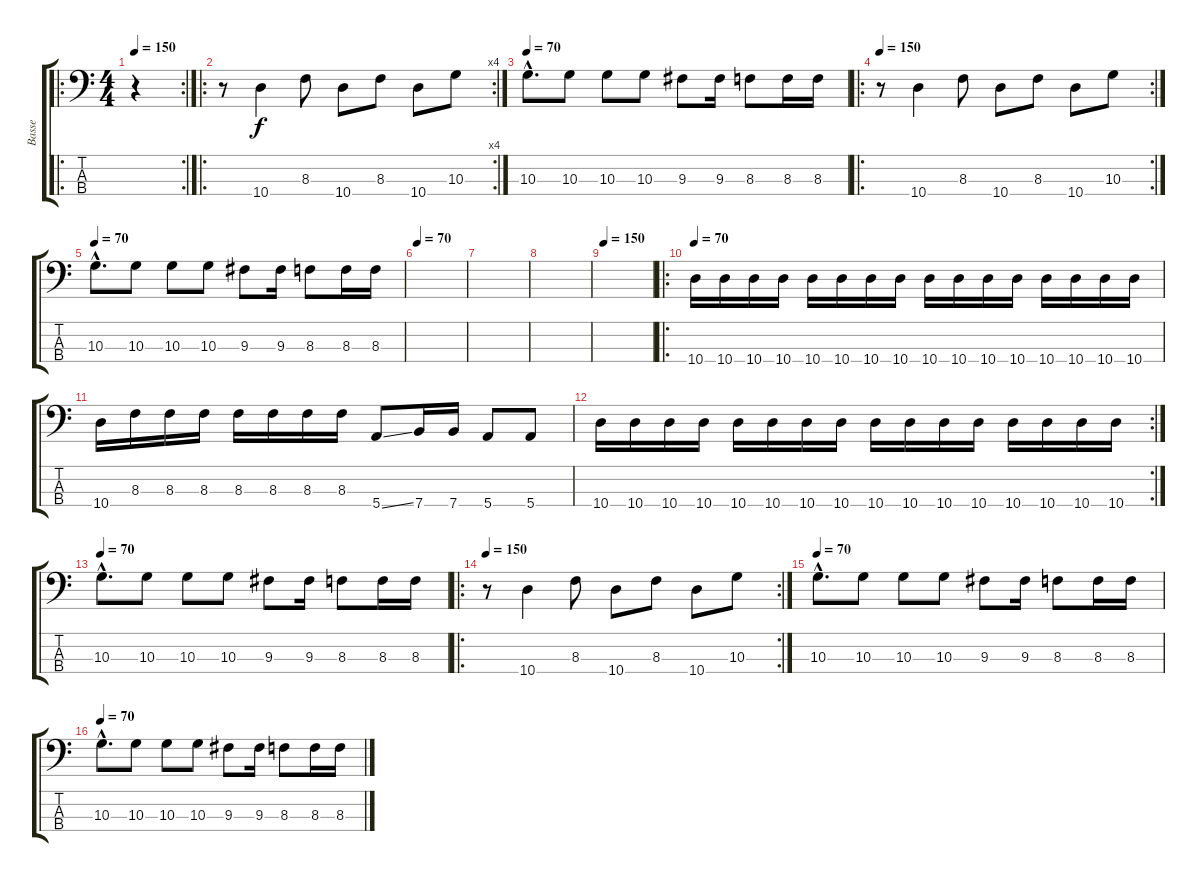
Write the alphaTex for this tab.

\track ("Basse" "Basse") {instrument electricbassfinger}
\staff {score tabs}
\tuning (G2 D2 A1 E1) {hide}
\ro
\rc 2
\ts (4 4)
\tempo 150
\clef f4
\ks c
r.4{dy f instrument electricbassfinger} |
\ro
\rc 4
r.8 10.4.4 8.3.8 10.4.8 8.3.8 10.4.8 10.3.8 |
\tempo 70
10.3{hac}.8{d} 10.3.8 10.3.8 10.3.8 9.3.8 9.3.16 8.3.8 8.3.16 8.3.16 |
\ro
\rc 2
\tempo 150
r.8 10.4.4 8.3.8 10.4.8 8.3.8 10.4.8 10.3.8 |
\tempo 70
10.3{hac}.8{d} 10.3.8 10.3.8 10.3.8 9.3.8 9.3.16 8.3.8 8.3.16 8.3.16 |
\tempo 70
|
|
|
\tempo 150
|
\ro
\tempo 70
10.4.16 10.4.16 10.4.16 10.4.16 10.4.16 10.4.16 10.4.16 10.4.16 10.4.16 10.4.16 10.4.16 10.4.16 10.4.16 10.4.16 10.4.16 10.4.16 |
10.4.16 8.3.16 8.3.16 8.3.16 8.3.16 8.3.16 8.3.16 8.3.16 5.4{ss}.8 7.4.16 7.4.16 5.4.8 5.4.8 |
\rc 2
10.4.16 10.4.16 10.4.16 10.4.16 10.4.16 10.4.16 10.4.16 10.4.16 10.4.16 10.4.16 10.4.16 10.4.16 10.4.16 10.4.16 10.4.16 10.4.16 |
\tempo 70
10.3{hac}.8{d} 10.3.8 10.3.8 10.3.8 9.3.8 9.3.16 8.3.8 8.3.16 8.3.16 |
\ro
\rc 2
\tempo 150
r.8 10.4.4 8.3.8 10.4.8 8.3.8 10.4.8 10.3.8 |
\tempo 70
10.3{hac}.8{d} 10.3.8 10.3.8 10.3.8 9.3.8 9.3.16 8.3.8 8.3.16 8.3.16 |
\tempo 70
10.3{hac}.8{d volume 0} 10.3.8 10.3.8 10.3.8 9.3.8 9.3.16 8.3.8 8.3.16 8.3.16
